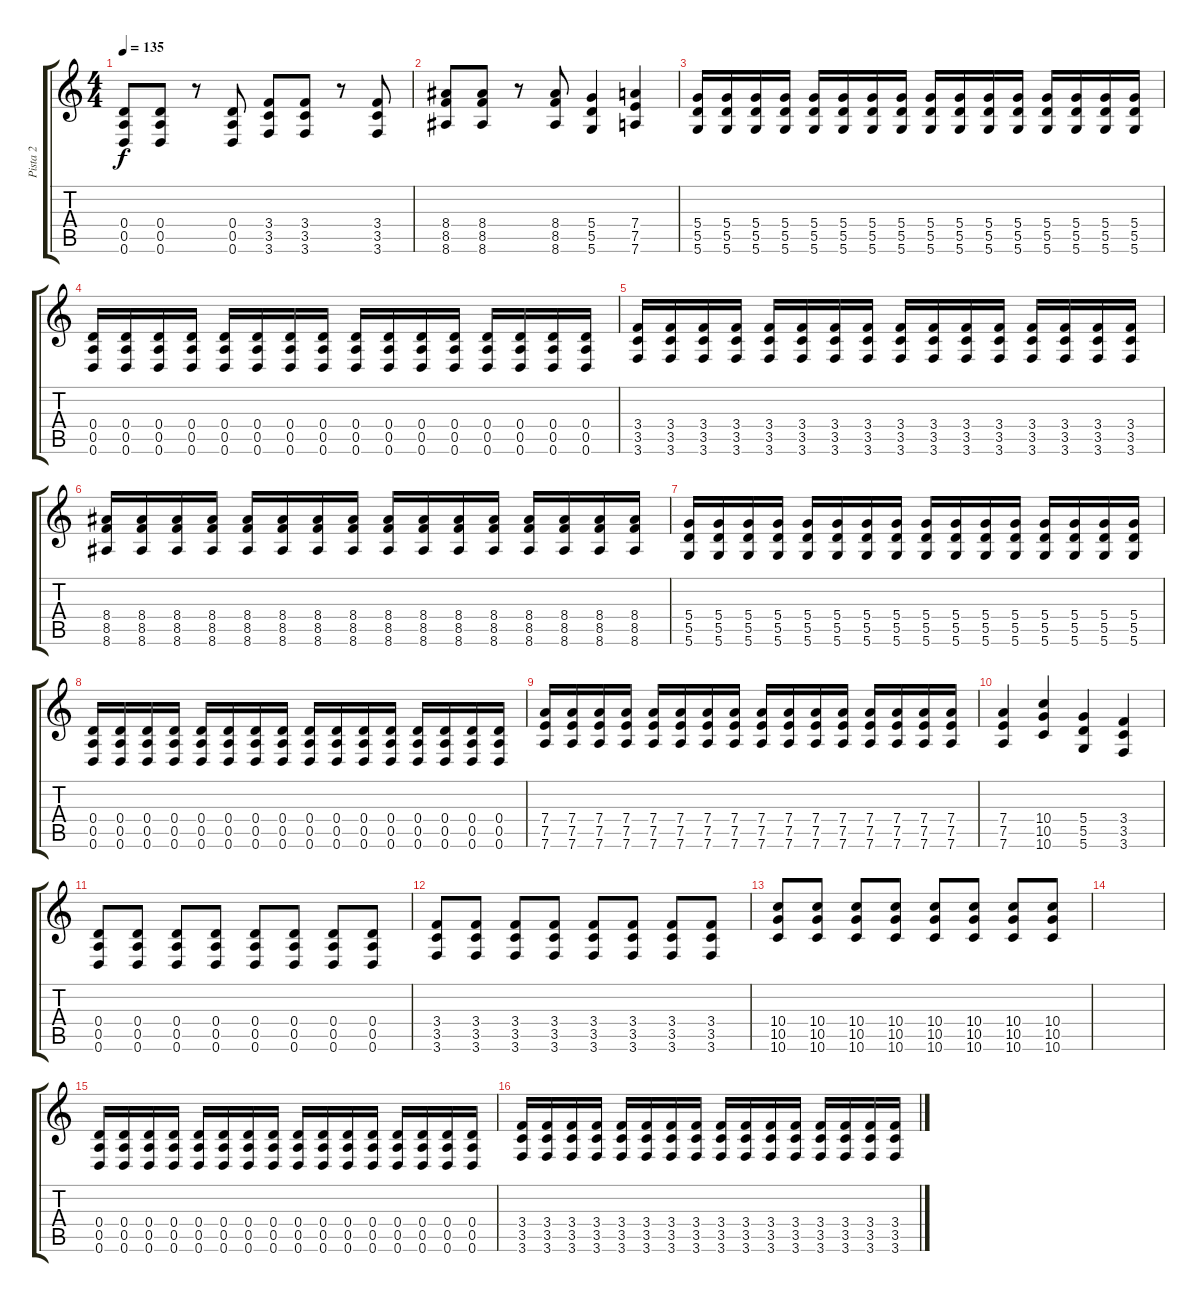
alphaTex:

\track ("Pista 2" "Pista 2") {instrument overdrivenguitar}
\staff {score tabs}
\tuning (E4 B3 G3 D3 A2 D2) {hide}
\ts (4 4)
\tempo 135
\clef g2
\ks c
(0.4 0.5 0.6).8{dy f} (0.4 0.5 0.6).8 r.8 (0.4 0.5 0.6).8 (3.4 3.5 3.6).8 (3.4 3.5 3.6).8 r.8 (3.4 3.5 3.6).8 |
(8.4 8.5 8.6).8 (8.4 8.5 8.6).8 r.8 (8.4 8.5 8.6).8 (5.4 5.5 5.6).4 (7.4 7.5 7.6).4 |
(5.4 5.5 5.6).16 (5.4 5.5 5.6).16 (5.4 5.5 5.6).16 (5.4 5.5 5.6).16 (5.4 5.5 5.6).16 (5.4 5.5 5.6).16 (5.4 5.5 5.6).16 (5.4 5.5 5.6).16 (5.4 5.5 5.6).16 (5.4 5.5 5.6).16 (5.4 5.5 5.6).16 (5.4 5.5 5.6).16 (5.4 5.5 5.6).16 (5.4 5.5 5.6).16 (5.4 5.5 5.6).16 (5.4 5.5 5.6).16 |
(0.4 0.5 0.6).16 (0.4 0.5 0.6).16 (0.4 0.5 0.6).16 (0.4 0.5 0.6).16 (0.4 0.5 0.6).16 (0.4 0.5 0.6).16 (0.4 0.5 0.6).16 (0.4 0.5 0.6).16 (0.4 0.5 0.6).16 (0.4 0.5 0.6).16 (0.4 0.5 0.6).16 (0.4 0.5 0.6).16 (0.4 0.5 0.6).16 (0.4 0.5 0.6).16 (0.4 0.5 0.6).16 (0.4 0.5 0.6).16 |
(3.4 3.5 3.6).16 (3.4 3.5 3.6).16 (3.4 3.5 3.6).16 (3.4 3.5 3.6).16 (3.4 3.5 3.6).16 (3.4 3.5 3.6).16 (3.4 3.5 3.6).16 (3.4 3.5 3.6).16 (3.4 3.5 3.6).16 (3.4 3.5 3.6).16 (3.4 3.5 3.6).16 (3.4 3.5 3.6).16 (3.4 3.5 3.6).16 (3.4 3.5 3.6).16 (3.4 3.5 3.6).16 (3.4 3.5 3.6).16 |
(8.4 8.5 8.6).16 (8.4 8.5 8.6).16 (8.4 8.5 8.6).16 (8.4 8.5 8.6).16 (8.4 8.5 8.6).16 (8.4 8.5 8.6).16 (8.4 8.5 8.6).16 (8.4 8.5 8.6).16 (8.4 8.5 8.6).16 (8.4 8.5 8.6).16 (8.4 8.5 8.6).16 (8.4 8.5 8.6).16 (8.4 8.5 8.6).16 (8.4 8.5 8.6).16 (8.4 8.5 8.6).16 (8.4 8.5 8.6).16 |
(5.4 5.5 5.6).16 (5.4 5.5 5.6).16 (5.4 5.5 5.6).16 (5.4 5.5 5.6).16 (5.4 5.5 5.6).16 (5.4 5.5 5.6).16 (5.4 5.5 5.6).16 (5.4 5.5 5.6).16 (5.4 5.5 5.6).16 (5.4 5.5 5.6).16 (5.4 5.5 5.6).16 (5.4 5.5 5.6).16 (5.4 5.5 5.6).16 (5.4 5.5 5.6).16 (5.4 5.5 5.6).16 (5.4 5.5 5.6).16 |
(0.4 0.5 0.6).16 (0.4 0.5 0.6).16 (0.4 0.5 0.6).16 (0.4 0.5 0.6).16 (0.4 0.5 0.6).16 (0.4 0.5 0.6).16 (0.4 0.5 0.6).16 (0.4 0.5 0.6).16 (0.4 0.5 0.6).16 (0.4 0.5 0.6).16 (0.4 0.5 0.6).16 (0.4 0.5 0.6).16 (0.4 0.5 0.6).16 (0.4 0.5 0.6).16 (0.4 0.5 0.6).16 (0.4 0.5 0.6).16 |
(7.4 7.5 7.6).16 (7.4 7.5 7.6).16 (7.4 7.5 7.6).16 (7.4 7.5 7.6).16 (7.4 7.5 7.6).16 (7.4 7.5 7.6).16 (7.4 7.5 7.6).16 (7.4 7.5 7.6).16 (7.4 7.5 7.6).16 (7.4 7.5 7.6).16 (7.4 7.5 7.6).16 (7.4 7.5 7.6).16 (7.4 7.5 7.6).16 (7.4 7.5 7.6).16 (7.4 7.5 7.6).16 (7.4 7.5 7.6).16 |
(7.4 7.5 7.6).4 (10.4 10.5 10.6).4 (5.4 5.5 5.6).4 (3.4 3.5 3.6).4 |
(0.4 0.5 0.6).8 (0.4 0.5 0.6).8 (0.4 0.5 0.6).8 (0.4 0.5 0.6).8 (0.4 0.5 0.6).8 (0.4 0.5 0.6).8 (0.4 0.5 0.6).8 (0.4 0.5 0.6).8 |
(3.4 3.5 3.6).8 (3.4 3.5 3.6).8 (3.4 3.5 3.6).8 (3.4 3.5 3.6).8 (3.4 3.5 3.6).8 (3.4 3.5 3.6).8 (3.4 3.5 3.6).8 (3.4 3.5 3.6).8 |
(10.4 10.5 10.6).8 (10.4 10.5 10.6).8 (10.4 10.5 10.6).8 (10.4 10.5 10.6).8 (10.4 10.5 10.6).8 (10.4 10.5 10.6).8 (10.4 10.5 10.6).8 (10.4 10.5 10.6).8 |
|
(0.4 0.5 0.6).16 (0.4 0.5 0.6).16 (0.4 0.5 0.6).16 (0.4 0.5 0.6).16 (0.4 0.5 0.6).16 (0.4 0.5 0.6).16 (0.4 0.5 0.6).16 (0.4 0.5 0.6).16 (0.4 0.5 0.6).16 (0.4 0.5 0.6).16 (0.4 0.5 0.6).16 (0.4 0.5 0.6).16 (0.4 0.5 0.6).16 (0.4 0.5 0.6).16 (0.4 0.5 0.6).16 (0.4 0.5 0.6).16 |
(3.4 3.5 3.6).16 (3.4 3.5 3.6).16 (3.4 3.5 3.6).16 (3.4 3.5 3.6).16 (3.4 3.5 3.6).16 (3.4 3.5 3.6).16 (3.4 3.5 3.6).16 (3.4 3.5 3.6).16 (3.4 3.5 3.6).16 (3.4 3.5 3.6).16 (3.4 3.5 3.6).16 (3.4 3.5 3.6).16 (3.4 3.5 3.6).16 (3.4 3.5 3.6).16 (3.4 3.5 3.6).16 (3.4 3.5 3.6).16
